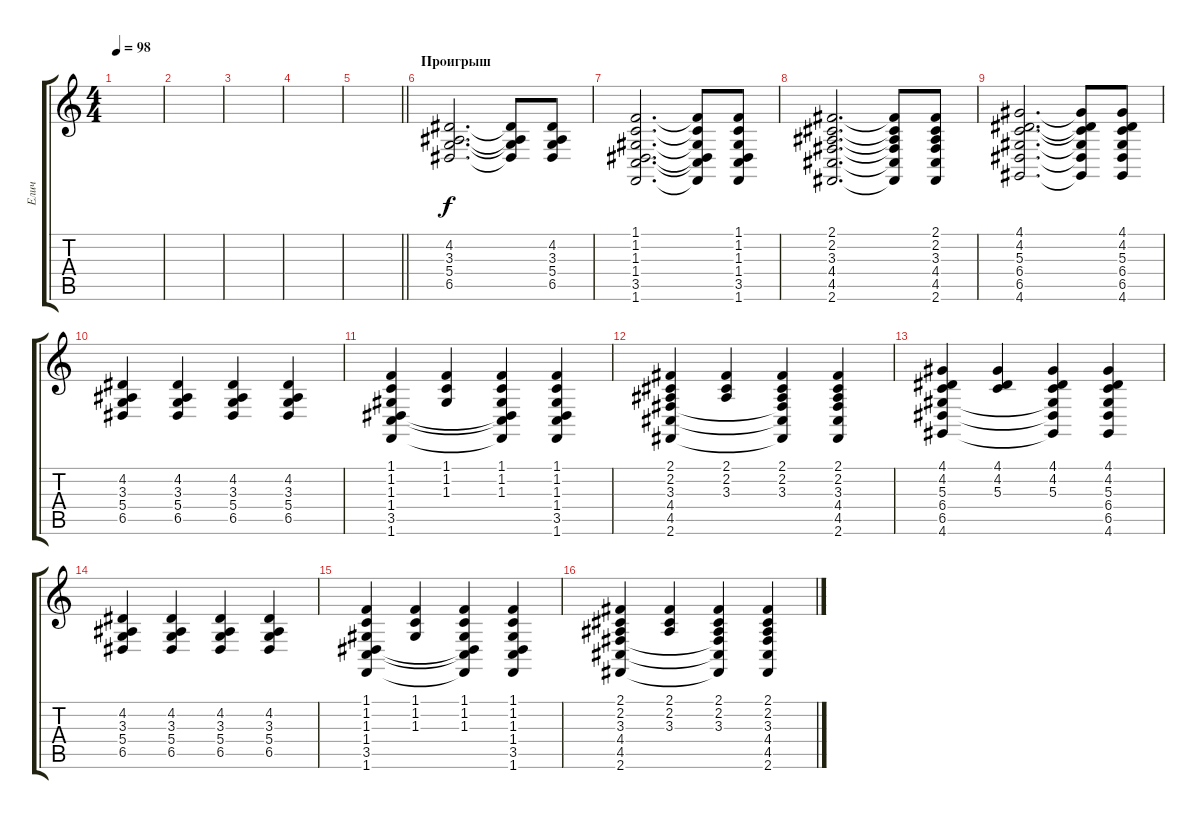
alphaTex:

\track ("Елич" "Елич") {instrument brightacousticpiano}
\staff {score tabs}
\tuning (E4 B3 G3 D3 A2 E2) {hide}
\ts (4 4)
\tempo 98
\clef g2
\ks c
|
|
|
|
\barLineRight lightlight
|
\section ("" "Проигрыш")
(4.2 3.3 5.4 6.5).2{d} (4.2{t} 3.3{t} 5.4{t} 6.5{t}).8 (4.2 3.3 5.4 6.5).8 |
(1.1 1.2 1.3 1.4 3.5 1.6).2{d} (1.1{t} 1.2{t} 1.3{t} 1.4{t} 3.5{t} 1.6{t}).8 (1.1 1.2 1.3 1.4 3.5 1.6).8 |
(2.1 2.2 3.3 4.4 4.5 2.6).2{d} (2.1{t} 2.2{t} 3.3{t} 4.4{t} 4.5{t} 2.6{t}).8 (2.1 2.2 3.3 4.4 4.5 2.6).8 |
(4.1 4.2 5.3 6.4 6.5 4.6).2{d} (4.1{t} 4.2{t} 5.3{t} 6.4{t} 6.5{t} 4.6{t}).8 (4.1 4.2 5.3 6.4 6.5 4.6).8 |
(4.2 3.3 5.4 6.5).4 (4.2 3.3 5.4 6.5).4 (4.2 3.3 5.4 6.5).4 (4.2 3.3 5.4 6.5).4 |
(1.1 1.2 1.3 1.4 3.5 1.6).4 (1.1 1.2 1.3).4 (1.1 1.2 1.3 1.4{t} 3.5{t} 1.6{t}).4 (1.1 1.2 1.3 1.4 3.5 1.6).4 |
(2.1 2.2 3.3 4.4 4.5 2.6).4 (2.1 2.2 3.3).4 (2.1 2.2 3.3 4.4{t} 4.5{t} 2.6{t}).4 (2.1 2.2 3.3 4.4 4.5 2.6).4 |
(4.1 4.2 5.3 6.4 6.5 4.6).4 (4.1 4.2 5.3).4 (4.1 4.2 5.3 6.4{t} 6.5{t} 4.6{t}).4 (4.1 4.2 5.3 6.4 6.5 4.6).4 |
(4.2 3.3 5.4 6.5).4 (4.2 3.3 5.4 6.5).4 (4.2 3.3 5.4 6.5).4 (4.2 3.3 5.4 6.5).4 |
(1.1 1.2 1.3 1.4 3.5 1.6).4 (1.1 1.2 1.3).4 (1.1 1.2 1.3 1.4{t} 3.5{t} 1.6{t}).4 (1.1 1.2 1.3 1.4 3.5 1.6).4 |
(2.1 2.2 3.3 4.4 4.5 2.6).4 (2.1 2.2 3.3).4 (2.1 2.2 3.3 4.4{t} 4.5{t} 2.6{t}).4 (2.1 2.2 3.3 4.4 4.5 2.6).4
